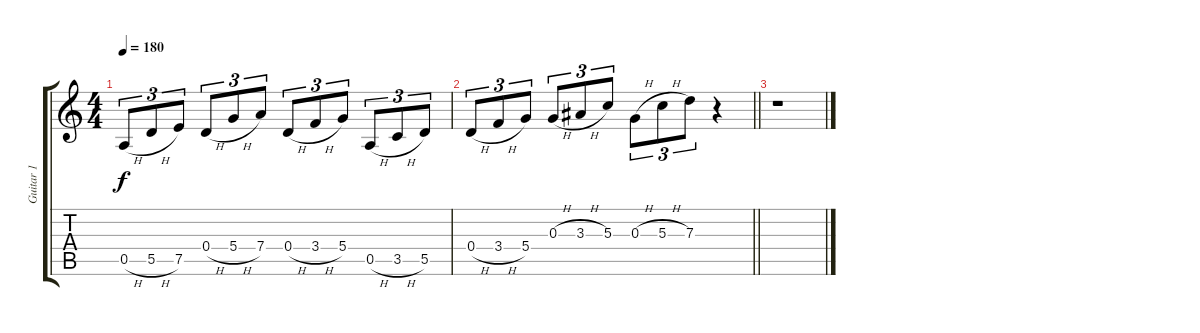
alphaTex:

\track ("Guitar 1" "Guitar 1") {instrument overdrivenguitar}
\staff {score tabs}
\tuning (E4 B3 G3 D3 A2 D2) {hide}
\ts (4 4)
\tempo 180
\clef g2
\ks c
0.5{h}.8{tu (3 2) dy f} 5.5{h}.8{tu (3 2)} 7.5.8{tu (3 2)} 0.4{h}.8{tu (3 2)} 5.4{h}.8{tu (3 2)} 7.4.8{tu (3 2)} 0.4{h}.8{tu (3 2)} 3.4{h}.8{tu (3 2)} 5.4.8{tu (3 2)} 0.5{h}.8{tu (3 2)} 3.5{h}.8{tu (3 2)} 5.5.8{tu (3 2)} |
\barLineRight lightlight
0.4{h}.8{tu (3 2)} 3.4{h}.8{tu (3 2)} 5.4.8{tu (3 2)} 0.3{h}.8{tu (3 2)} 3.3{h}.8{tu (3 2)} 5.3.8{tu (3 2)} 0.3{h}.8{tu (3 2)} 5.3{h}.8{tu (3 2)} 7.3.8{tu (3 2)} r.4 |
r.1
